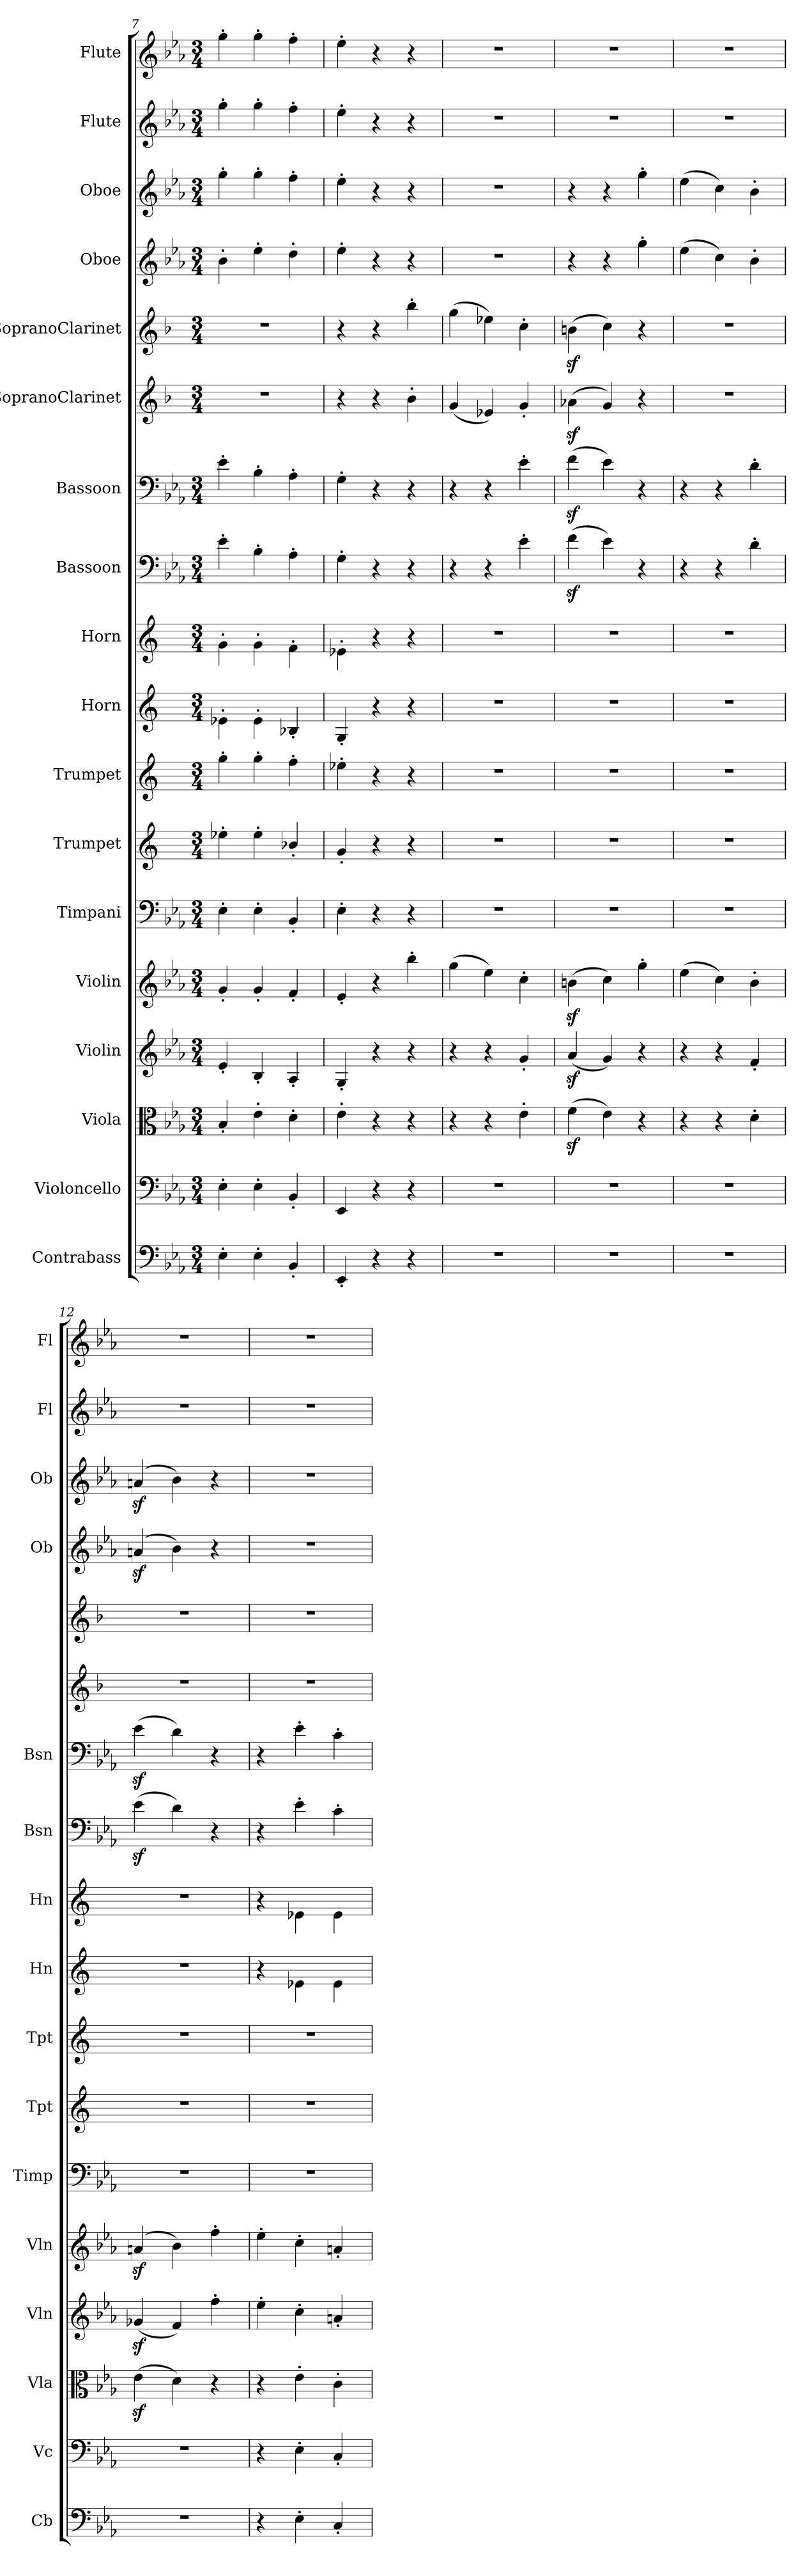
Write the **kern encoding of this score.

**kern	**kern	**kern	**kern	**kern	**kern	**kern	**kern	**kern	**kern	**kern	**kern	**kern	**kern	**kern	**kern	**kern	**kern
*part18	*part17	*part16	*part15	*part14	*part13	*part12	*part11	*part10	*part9	*part8	*part7	*part6	*part5	*part4	*part3	*part2	*part1
*staff18	*staff17	*staff16	*staff15	*staff14	*staff13	*staff12	*staff11	*staff10	*staff9	*staff8	*staff7	*staff6	*staff5	*staff4	*staff3	*staff2	*staff1
*I"Contrabass	*I"Violoncello	*I"Viola	*I"Violin	*I"Violin	*I"Timpani	*I"Trumpet	*I"Trumpet	*I"Horn	*I"Horn	*I"Bassoon	*I"Bassoon	*I"SopranoClarinet	*I"SopranoClarinet	*I"Oboe	*I"Oboe	*I"Flute	*I"Flute
*I'Cb	*I'Vc	*I'Vla	*I'Vln	*I'Vln	*I'Timp	*I'Tpt	*I'Tpt	*I'Hn	*I'Hn	*I'Bsn	*I'Bsn	*	*	*I'Ob	*I'Ob	*I'Fl	*I'Fl
*clefF4	*clefF4	*clefC3	*clefG2	*clefG2	*clefF4	*clefG2	*clefG2	*clefG2	*clefG2	*clefF4	*clefF4	*clefG2	*clefG2	*clefG2	*clefG2	*clefG2	*clefG2
*k[b-e-a-]	*k[b-e-a-]	*k[b-e-a-]	*k[b-e-a-]	*k[b-e-a-]	*k[b-e-a-]	*k[]	*k[]	*k[]	*k[]	*k[b-e-a-]	*k[b-e-a-]	*k[b-]	*k[b-]	*k[b-e-a-]	*k[b-e-a-]	*k[b-e-a-]	*k[b-e-a-]
*M3/4	*M3/4	*M3/4	*M3/4	*M3/4	*M3/4	*M3/4	*M3/4	*M3/4	*M3/4	*M3/4	*M3/4	*M3/4	*M3/4	*M3/4	*M3/4	*M3/4	*M3/4
=7	=7	=7	=7	=7	=7	=7	=7	=7	=7	=7	=7	=7	=7	=7	=7	=7	=7
4E-'\	4E-'\	4B-'/	4e-'/	4g'/	4E-'\	4ee-X'\	4gg'\	4e-X'\	4g'\	4e-'\	4e-'\	2.r	2.r	4b-'\	4gg'\	4gg'\	4gg'\
4E-'\	4E-'\	4e-'\	4B-'/	4g'/	4E-'\	4ee-'\	4gg'\	4e-'\	4g'\	4B-'\	4B-'\	.	.	4ee-'\	4gg'\	4gg'\	4gg'\
4BB-'/	4BB-'/	4d'\	4A-'/	4f'/	4BB-'/	4b-X'/	4ff'\	4B-X'/	4f'\	4A-'\	4A-'\	.	.	4dd'\	4ff'\	4ff'\	4ff'\
=8	=8	=8	=8	=8	=8	=8	=8	=8	=8	=8	=8	=8	=8	=8	=8	=8	=8
4EE-'/	4EE-/	4e-'\	4G'/	4e-'/	4E-'\	4g'/	4ee-X'\	4G'/	4e-X'\	4G'\	4G'\	4r	4r	4ee-'\	4ee-'\	4ee-'\	4ee-'\
4r	4r	4r	4r	4r	4r	4r	4r	4r	4r	4r	4r	4r	4r	4r	4r	4r	4r
4r	4r	4r	4r	4bb-'\	4r	4r	4r	4r	4r	4r	4r	4b-'\	4bb-'\	4r	4r	4r	4r
=9	=9	=9	=9	=9	=9	=9	=9	=9	=9	=9	=9	=9	=9	=9	=9	=9	=9
2.r	2.r	4r	4r	(4gg\	2.r	2.r	2.r	2.r	2.r	4r	4r	(4g/	(4gg\	2.r	2.r	2.r	2.r
.	.	4r	4r	4ee-\)	.	.	.	.	.	4r	4r	4e-X/)	4ee-X\)	.	.	.	.
.	.	4e-'\	4g'/	4cc'\	.	.	.	.	.	4e-'\	4e-'\	4g'/	4cc'\	.	.	.	.
=10	=10	=10	=10	=10	=10	=10	=10	=10	=10	=10	=10	=10	=10	=10	=10	=10	=10
2.r	2.r	(4fz\	(4a-z/	(4bnz\	2.r	2.r	2.r	2.r	2.r	(4fz\	(4fz\	(4a-Xz\	(4bnz\	4r	4r	2.r	2.r
.	.	4e-\)	4g/)	4cc\)	.	.	.	.	.	4e-\)	4e-\)	4g/)	4cc\)	4r	4r	.	.
.	.	4r	4r	4gg'\	.	.	.	.	.	4r	4r	4r	4r	4gg'\	4gg'\	.	.
=11	=11	=11	=11	=11	=11	=11	=11	=11	=11	=11	=11	=11	=11	=11	=11	=11	=11
2.r	2.r	4r	4r	(4ee-\	2.r	2.r	2.r	2.r	2.r	4r	4r	2.r	2.r	(4ee-\	(4ee-\	2.r	2.r
.	.	4r	4r	4cc\)	.	.	.	.	.	4r	4r	.	.	4cc\)	4cc\)	.	.
.	.	4d'\	4f'/	4b-'\	.	.	.	.	.	4d'\	4d'\	.	.	4b-'\	4b-'\	.	.
=12	=12	=12	=12	=12	=12	=12	=12	=12	=12	=12	=12	=12	=12	=12	=12	=12	=12
2.r	2.r	(4e-z\	(4g-Xz/	(4anz/	2.r	2.r	2.r	2.r	2.r	(4e-z\	(4e-z\	2.r	2.r	(4anz/	(4anz/	2.r	2.r
.	.	4d\)	4f/)	4b-\)	.	.	.	.	.	4d\)	4d\)	.	.	4b-\)	4b-\)	.	.
.	.	4r	4ff'\	4ff'\	.	.	.	.	.	4r	4r	.	.	4r	4r	.	.
=13	=13	=13	=13	=13	=13	=13	=13	=13	=13	=13	=13	=13	=13	=13	=13	=13	=13
4r	4r	4r	4ee-'\	4ee-'\	2.r	2.r	2.r	4r	4r	4r	4r	2.r	2.r	2.r	2.r	2.r	2.r
4E-'\	4E-'\	4e-'\	4cc'\	4cc'\	.	.	.	4e-X\	4e-X\	4e-'\	4e-'\	.	.	.	.	.	.
4C'/	4C'/	4c'\	4an'/	4an'/	.	.	.	4e-\	4e-\	4c'\	4c'\	.	.	.	.	.	.
=	=	=	=	=	=	=	=	=	=	=	=	=	=	=	=	=	=
*-	*-	*-	*-	*-	*-	*-	*-	*-	*-	*-	*-	*-	*-	*-	*-	*-	*-
